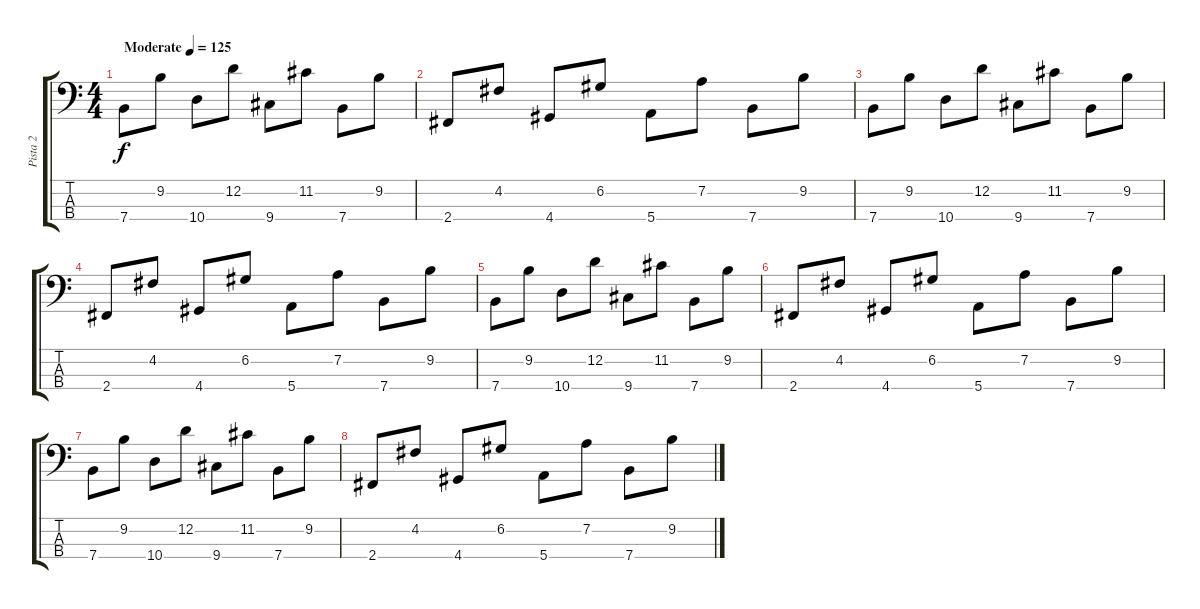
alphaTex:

\track ("Pista 2" "Pista 2") {instrument slapbass1}
\staff {score tabs}
\tuning (G2 D2 A1 E1) {hide}
\ts (4 4)
\tempo (125 "Moderate")
\clef f4
\ks c
7.4.8{dy f instrument slapbass1} 9.2.8 10.4.8 12.2.8 9.4.8 11.2.8 7.4.8 9.2.8 |
2.4.8 4.2.8 4.4.8 6.2.8 5.4.8 7.2.8 7.4.8 9.2.8 |
7.4.8 9.2.8 10.4.8 12.2.8 9.4.8 11.2.8 7.4.8 9.2.8 |
2.4.8 4.2.8 4.4.8 6.2.8 5.4.8 7.2.8 7.4.8 9.2.8 |
7.4.8 9.2.8 10.4.8 12.2.8 9.4.8 11.2.8 7.4.8 9.2.8 |
2.4.8 4.2.8 4.4.8 6.2.8 5.4.8 7.2.8 7.4.8 9.2.8 |
7.4.8 9.2.8 10.4.8 12.2.8 9.4.8 11.2.8 7.4.8 9.2.8 |
2.4.8 4.2.8 4.4.8 6.2.8 5.4.8 7.2.8 7.4.8 9.2.8
